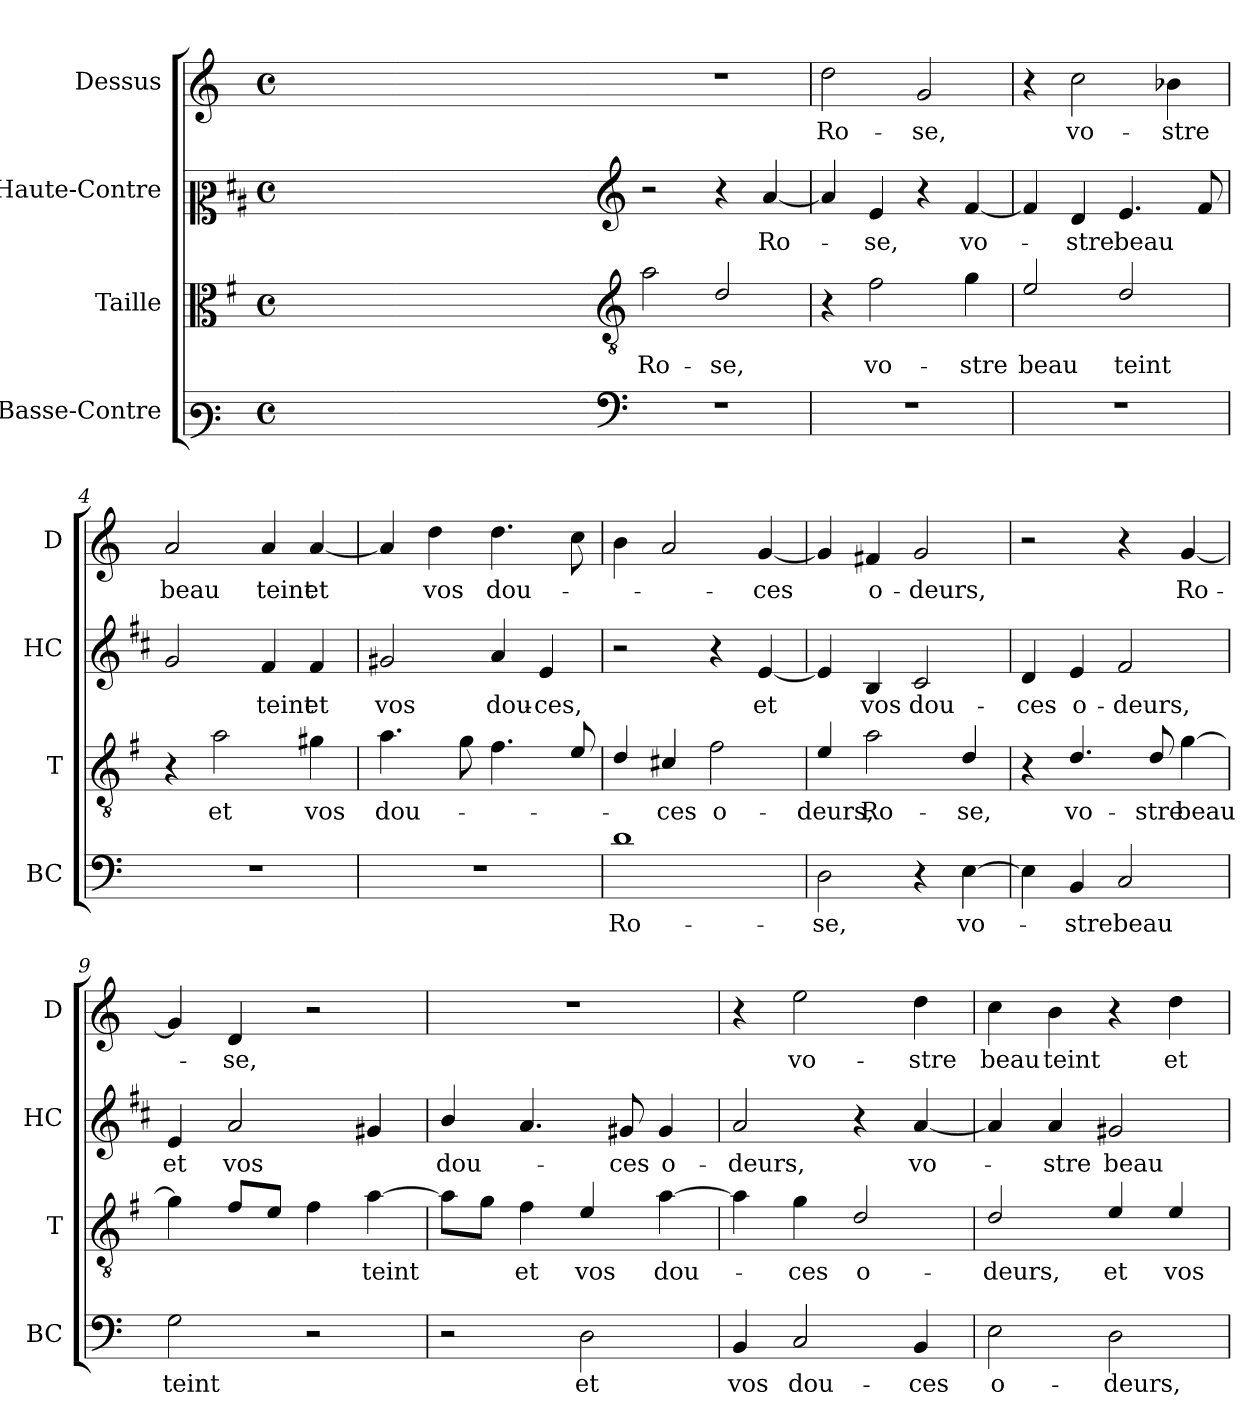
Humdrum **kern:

**kern	**text	**kern	**text	**kern	**text	**kern	**text
*part4	*part4	*part3	*part3	*part2	*part2	*part1	*part1
*staff4	*staff4	*staff3	*staff3	*staff2	*staff2	*staff1	*staff1
*I"Basse-Contre	*	*I"Taille	*	*I"Haute-Contre	*	*I"Dessus	*
*I'BC	*	*I'T	*	*I'HC	*	*I'D	*
*clefF3	*	*clefC3	*	*clefC2	*	*clefG2	*
*	*	*ITrd4c7	*	*ITrd1c2	*	*	*
*k[]	*	*k[]	*	*k[]	*	*k[]	*
*C:	*	*C:	*	*C:	*	*C:	*
*M4/4	*	*M4/4	*	*M4/4	*	*M4/4	*
*met(c)	*	*met(c)	*	*met(c)	*	*met(c)	*
=	=	=	=	=	=	=	=
1ryy	.	1ryy	.	1ryy	.	1ryy	.
=1X-	=1X-	=1X-	=1X-	=1X-	=1X-	=1X-	=1X-
4ryy	.	4ryy	.	4ryy	.	4ryy	.
4ryy	.	4ryy	.	4ryy	.	4ryy	.
4ryy	.	4ryy	.	4ryy	.	4ryy	.
4ryy	.	4ryy	.	4ryy	.	4ryy	.
=1-	=1-	=1-	=1-	=1-	=1-	=1-	=1-
*clefF4	*	*clefGv2	*	*clefG2	*	*	*
!	!	!	!LO:LY:b	!	!	!	!
1r	.	2d\	Ro-	2r	.	1r	.
!	!	!	!LO:LY:b	!	!	!	!
.	.	2G/	-se,	4r	.	.	.
!	!	!	!	!	!LO:LY:b	!	!
.	.	.	.	[4g/	Ro-	.	.
=2	=2	=2	=2	=2	=2	=2	=2
!	!	!	!	!	!	!	!LO:LY:b
1r	.	4r	.	4g/]	.	2dd\	Ro-
!	!	!	!LO:LY:b	!	!LO:LY:b	!	!
.	.	2B\	vo-	4d/	-se,	.	.
!	!	!	!	!	!	!	!LO:LY:b
.	.	.	.	4r	.	2g/	-se,
!	!	!	!LO:LY:b	!	!LO:LY:b	!	!
.	.	4c\	-stre	[4e/	vo-	.	.
=3	=3	=3	=3	=3	=3	=3	=3
!	!	!	!LO:LY:b	!	!	!	!
1r	.	2A/	beau	4e/]	.	4r	.
!	!	!	!	!	!LO:LY:b	!	!LO:LY:b
.	.	.	.	4c/	-stre	2cc\	vo-
!	!	!	!LO:LY:b	!	!LO:LY:b	!	!
.	.	2G/	teint	4.d/	beau	.	.
!	!	!	!	!	!	!	!LO:LY:b
.	.	.	.	.	.	4b-X\	-stre
.	.	.	.	8e/	.	.	.
=4	=4	=4	=4	=4	=4	=4	=4
!	!	!	!	!	!	!	!LO:LY:b
1r	.	4r	.	2f/	.	2a/	beau
!	!	!	!LO:LY:b	!	!	!	!
.	.	2d\	et	.	.	.	.
!	!	!	!	!	!LO:LY:b	!	!LO:LY:b
.	.	.	.	4e/	teint	4a/	teint
!	!	!	!LO:LY:b	!	!LO:LY:b	!	!LO:LY:b
.	.	4c#X\	vos	4e/	et	[4a/	et
=5	=5	=5	=5	=5	=5	=5	=5
!	!	!	!LO:LY:b	!	!LO:LY:b	!	!
1r	.	4.d\	dou-	2f#X/	vos	4a/]	.
!	!	!	!	!	!	!	!LO:LY:b
.	.	.	.	.	.	4dd\	vos
.	.	8c\	.	.	.	.	.
!	!	!	!	!	!LO:LY:b	!	!LO:LY:b
.	.	4.B\	.	4g/	dou-	4.dd\	dou-
!	!	!	!	!	!LO:LY:b	!	!
.	.	.	.	4d/	-ces,	.	.
.	.	8A/	.	.	.	8cc\	.
=6	=6	=6	=6	=6	=6	=6	=6
!	!LO:LY:b	!	!	!	!	!	!
1d	Ro-	4G/	.	2r	.	4b\	.
!	!	!	!LO:LY:b	!	!	!	!
.	.	4F#X/	-ces	.	.	2a/	.
!	!	!	!LO:LY:b	!	!	!	!
.	.	2B\	o-	4r	.	.	.
!	!	!	!	!	!LO:LY:b	!	!LO:LY:b
.	.	.	.	[4d/	et	[4g/	-ces
!!LO:LB:g=z
=7	=7	=7	=7	=7	=7	=7	=7
!	!LO:LY:b	!	!LO:LY:b	!	!	!	!
2D\	-se,	4A/	-deurs,	4d/]	.	4g/]	.
!	!	!	!LO:LY:b	!	!LO:LY:b	!	!LO:LY:b
.	.	2d\	Ro-	4A/	vos	4f#X/	o-
!	!	!	!	!	!LO:LY:b	!	!LO:LY:b
4r	.	.	.	2B/	dou-	2g/	-deurs,
!	!LO:LY:b	!	!LO:LY:b	!	!	!	!
[4E\	vo-	4G/	-se,	.	.	.	.
=8	=8	=8	=8	=8	=8	=8	=8
!	!	!	!	!	!LO:LY:b	!	!
4E\]	.	4r	.	4c/	-ces	2r	.
!	!LO:LY:b	!	!LO:LY:b	!	!LO:LY:b	!	!
4BB/	-stre	4.G/	vo-	4d/	o-	.	.
!	!LO:LY:b	!	!	!	!LO:LY:b	!	!
2C/	beau	.	.	2e/	-deurs,	4r	.
!	!	!	!LO:LY:b	!	!	!	!
.	.	8G/	-stre	.	.	.	.
!	!	!	!LO:LY:b	!	!	!	!LO:LY:b
.	.	[4c\	beau	.	.	[4g/	Ro-
=9	=9	=9	=9	=9	=9	=9	=9
!	!LO:LY:b	!	!	!	!LO:LY:b	!	!
2G\	teint	4c\]	.	4d/	et	4g/]	.
!	!	!	!	!	!LO:LY:b	!	!LO:LY:b
.	.	8B/L	.	2g/	vos	4d/	-se,
.	.	8A/J	.	.	.	.	.
2r	.	4B\	.	.	.	2r	.
!	!	!	!LO:LY:b	!	!	!	!
.	.	[4d\	teint	4f#X/	.	.	.
=10	=10	=10	=10	=10	=10	=10	=10
!	!	!	!	!	!LO:LY:b	!	!
2r	.	8d\L]	.	4a/	dou-	1r	.
.	.	8c\J	.	.	.	.	.
!	!	!	!LO:LY:b	!	!	!	!
.	.	4B\	et	4.g/	.	.	.
!	!LO:LY:b	!	!LO:LY:b	!	!	!	!
2D\	et	4A/	vos	.	.	.	.
!	!	!	!	!	!LO:LY:b	!	!
.	.	.	.	8f#X/	-ces	.	.
!	!	!	!LO:LY:b	!	!LO:LY:b	!	!
.	.	[4d\	dou-	4f#/	o-	.	.
=11	=11	=11	=11	=11	=11	=11	=11
!	!LO:LY:b	!	!	!	!LO:LY:b	!	!
4BB/	vos	4d\]	.	2g/	-deurs,	4r	.
!	!LO:LY:b	!	!LO:LY:b	!	!	!	!LO:LY:b
2C/	dou-	4c\	-ces	.	.	2ee\	vo-
!	!	!	!LO:LY:b	!	!	!	!
.	.	2G/	o-	4r	.	.	.
!	!LO:LY:b	!	!	!	!LO:LY:b	!	!LO:LY:b
4BB/	-ces	.	.	[4g/	vo-	4dd\	-stre
=12	=12	=12	=12	=12	=12	=12	=12
!	!LO:LY:b	!	!LO:LY:b	!	!	!	!LO:LY:b
2E\	o-	2G/	-deurs,	4g/]	.	4cc\	beau
!	!	!	!	!	!LO:LY:b	!	!LO:LY:b
.	.	.	.	4g/	-stre	4b\	teint
!	!LO:LY:b	!	!LO:LY:b	!	!LO:LY:b	!	!
2D\	-deurs,	4A/	et	2f#X/	beau	4r	.
!	!	!	!LO:LY:b	!	!	!	!LO:LY:b
.	.	4A/	vos	.	.	4dd\	et
=	=	=	=	=	=	=	=
*-	*-	*-	*-	*-	*-	*-	*-
